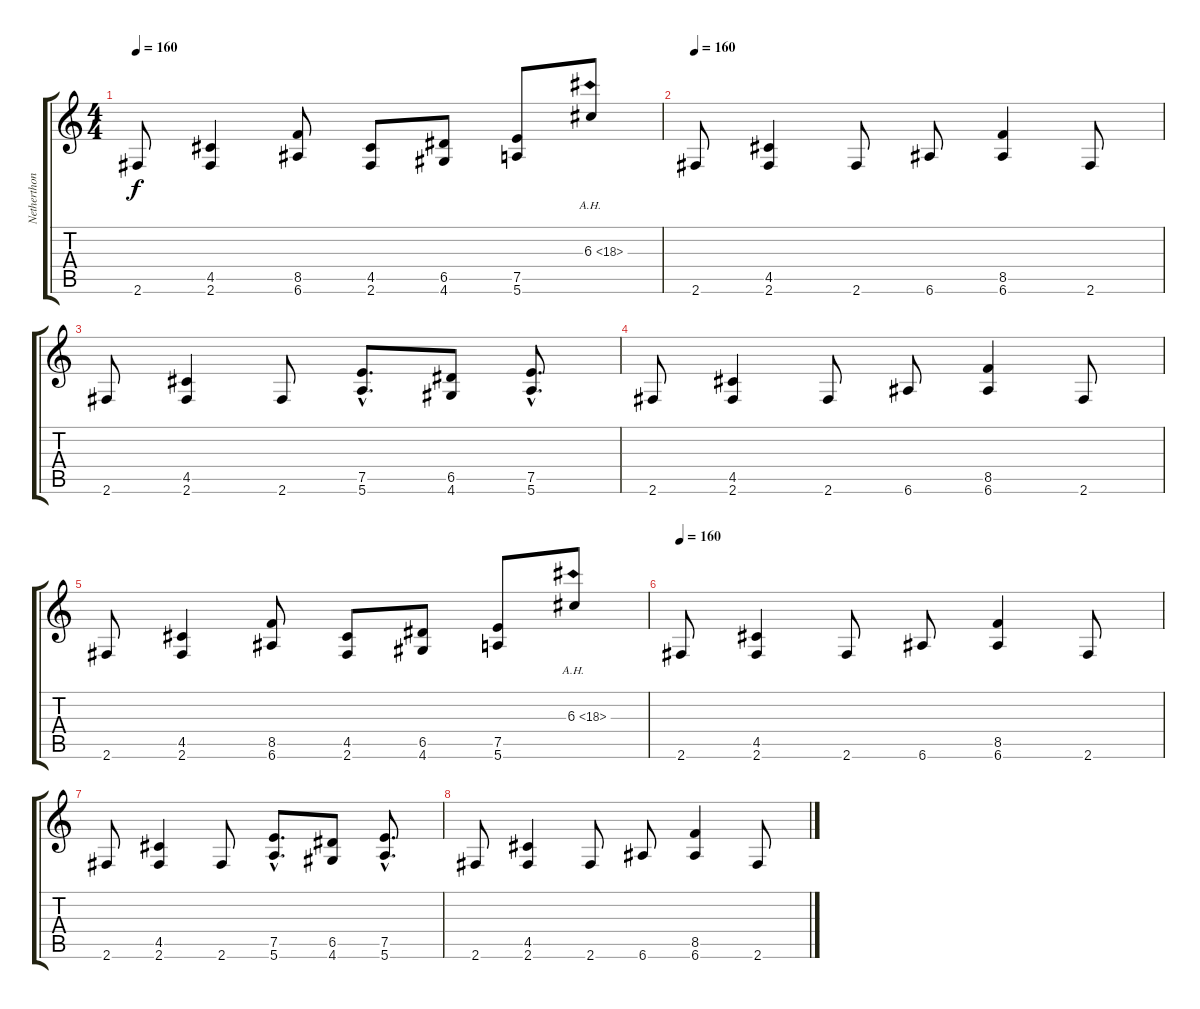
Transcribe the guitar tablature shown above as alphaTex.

\track ("Netherthon (Bass)" "Netherthon") {instrument electricbasspick}
\staff {score tabs}
\tuning (E4 B3 G3 D3 A2 E2) {hide}
\ts (4 4)
\tempo 160
\clef g2
\ks c
2.6.8{dy f} (4.5 2.6).4 (8.5 6.6).8 (4.5 2.6).8 (6.5 4.6).8 (7.5 5.6).8 6.3{ah 12}.8 |
\tempo 160
2.6.8 (4.5 2.6).4 2.6.8 6.6.8 (8.5 6.6).4 2.6.8 |
2.6.8 (4.5 2.6).4 2.6.8 (7.5{hac} 5.6{hac}).8{d} (6.5 4.6).8 (7.5{hac} 5.6{hac}).8{d} |
2.6.8 (4.5 2.6).4 2.6.8 6.6.8 (8.5 6.6).4 2.6.8 |
2.6.8 (4.5 2.6).4 (8.5 6.6).8 (4.5 2.6).8 (6.5 4.6).8 (7.5 5.6).8 6.3{ah 12}.8 |
\tempo 160
2.6.8 (4.5 2.6).4 2.6.8 6.6.8 (8.5 6.6).4 2.6.8 |
2.6.8 (4.5 2.6).4 2.6.8 (7.5{hac} 5.6{hac}).8{d} (6.5 4.6).8 (7.5{hac} 5.6{hac}).8{d} |
2.6.8 (4.5 2.6).4 2.6.8 6.6.8 (8.5 6.6).4 2.6.8
